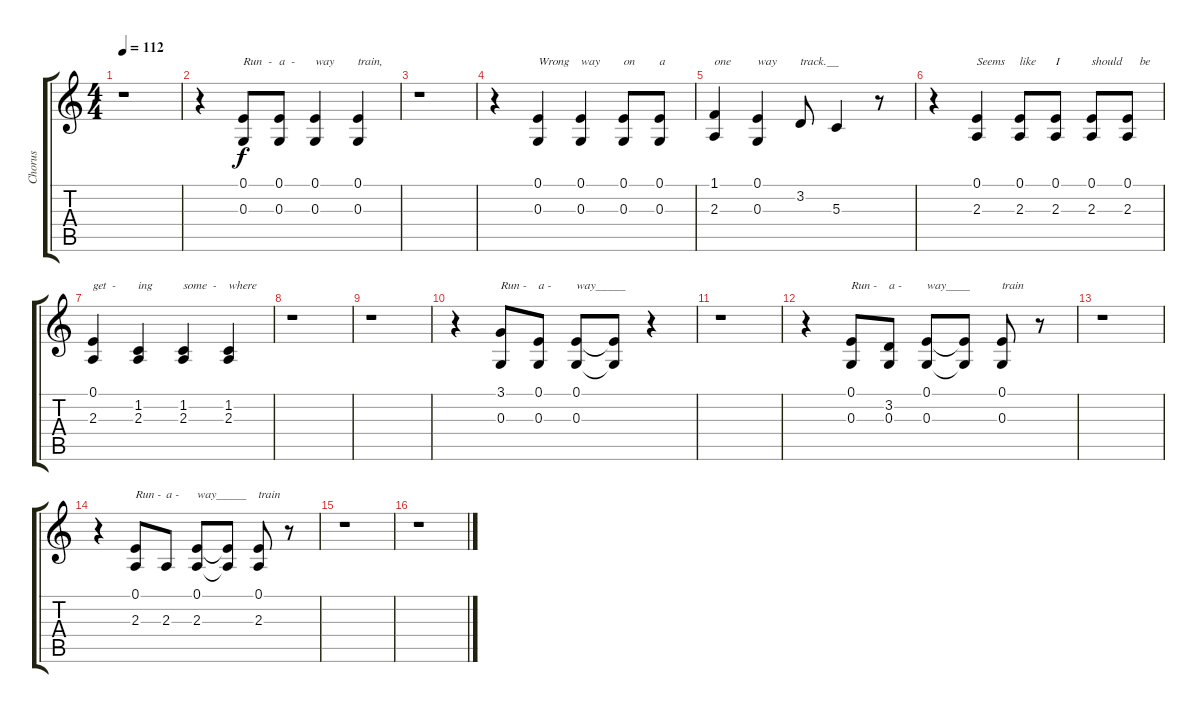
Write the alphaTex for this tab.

\track ("Chorus" "Chorus") {instrument englishhorn}
\staff {score tabs}
\tuning (E4 B3 G3 D3 A2 E2) {hide}
\ts (4 4)
\tempo 112
\clef g2
\ks c
r.1{dy f} |
r.4 (0.1 0.3).8{txt "Run  -"} (0.1 0.3).8{txt "a  -"} (0.1 0.3).4{txt "way"} (0.1 0.3).4{txt "train,"} |
r.1 |
r.4 (0.1 0.3).4{txt "Wrong"} (0.1 0.3).4{txt "way"} (0.1 0.3).8{txt "on"} (0.1 0.3).8{txt "a"} |
(1.1 2.3).4{txt "one"} (0.1 0.3).4{txt "way"} 3.2.8{txt "track.__"} 5.3.4 r.8 |
r.4 (0.1 2.3).4{txt "Seems"} (0.1 2.3).8{txt "like"} (0.1 2.3).8{txt "I"} (0.1 2.3).8{txt "should"} (0.1 2.3).8{txt "    be"} |
(0.1 2.3).4{txt "get  -"} (1.2 2.3).4{txt "ing"} (1.2 2.3).4{txt "some  - "} (1.2 2.3).4{txt "where"} |
r.1 |
r.1 |
r.4 (3.1 0.3).8{txt "Run -"} (0.1 0.3).8{txt "a -"} (0.1 0.3).8{txt "way_____"} (0.1{t} 0.3{t}).8 r.4 |
r.1 |
r.4 (0.1 0.3).8{txt "Run -"} (3.2 0.3).8{txt "a -"} (0.1 0.3).8{txt "way____"} (0.1{t} 0.3{t}).8 (0.1 0.3).8{txt "train"} r.8 |
r.1 |
r.4 (0.1 2.3).8{txt "Run -"} 2.3.8{txt "a -"} (0.1 2.3).8{txt "way_____"} (0.1{t} 2.3{t}).8 (0.1 2.3).8{txt "train"} r.8 |
r.1 |
r.1
